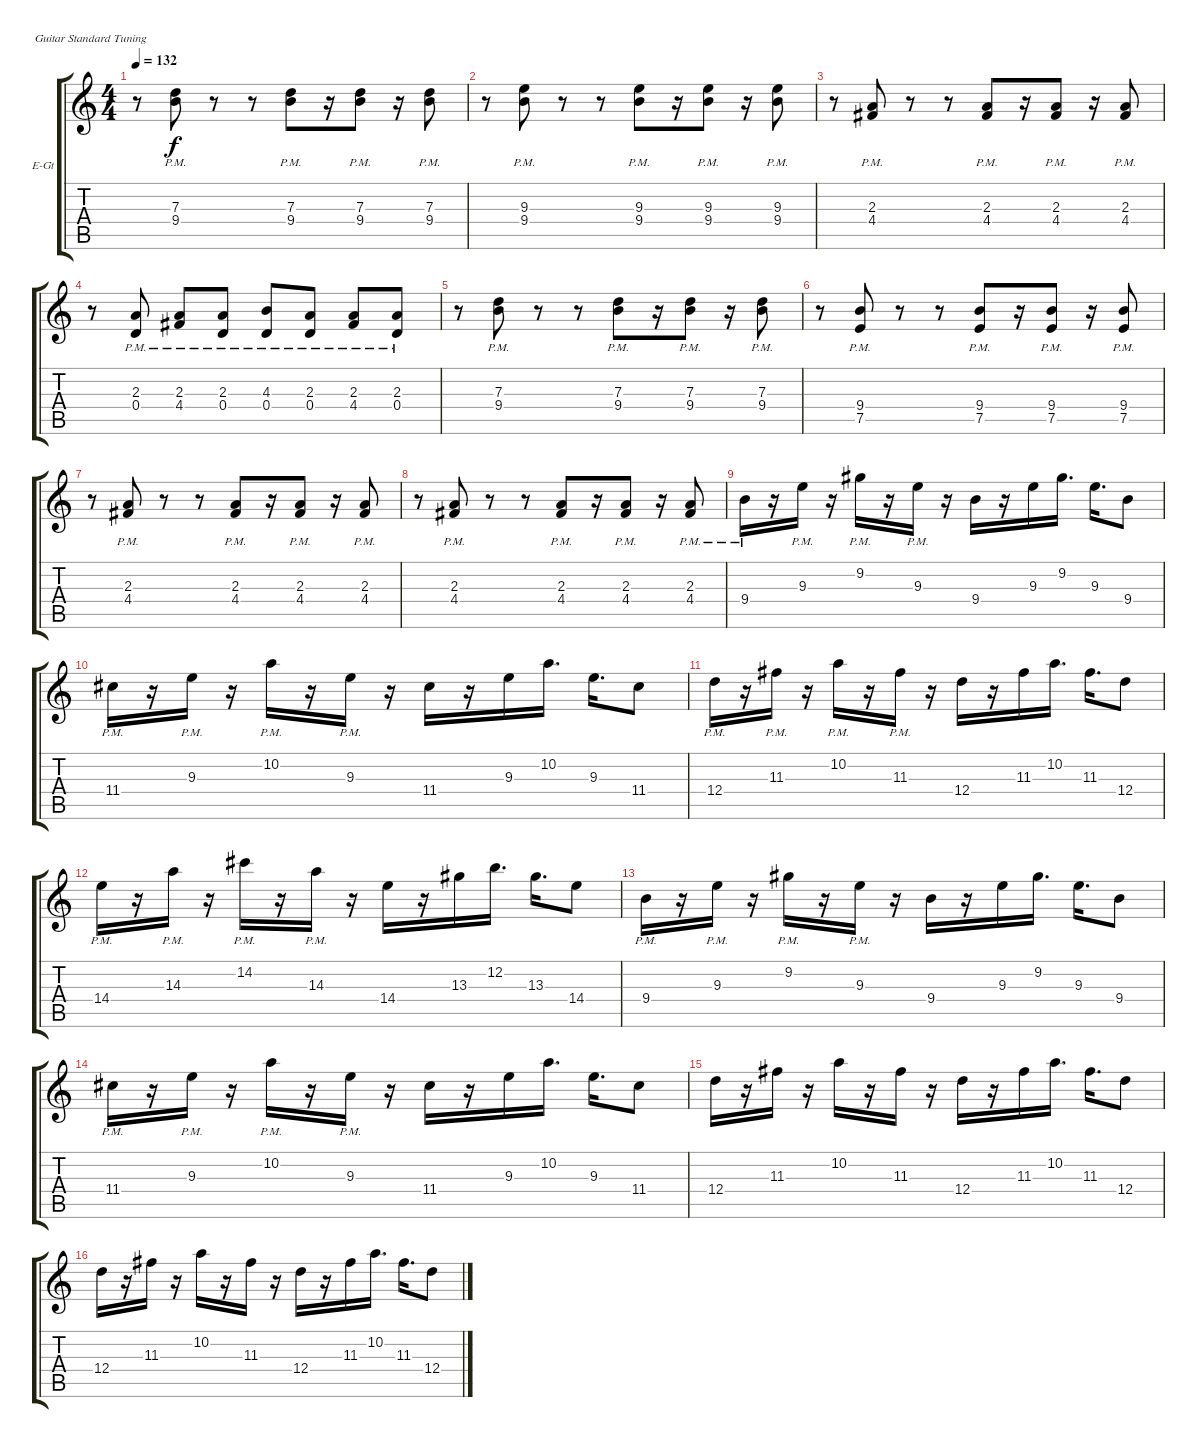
\defaultSystemsLayout 4
\bracketExtendMode groupsimilarinstruments
\firstSystemTrackNameOrientation horizontal
\otherSystemsTrackNameOrientation horizontal
\track ("Nick Valensi" "E-Gt") {instrument overdrivenguitar}
\staff {score tabs}
\tuning (E4 B3 G3 D3 A2 E2)
\ts (4 4)
\tempo 132
\clef g2
\ks c
r.8{dy f} (7.3{pm} 9.4{pm}).8 r.8 r.8 (7.3{pm} 9.4{pm}).8 r.16 (7.3{pm} 9.4{pm}).8 r.16 (7.3{pm} 9.4{pm}).8 |
r.8 (9.4{pm} 9.3{pm}).8 r.8 r.8 (9.4{pm} 9.3{pm}).8 r.16 (9.4{pm} 9.3{pm}).8 r.16 (9.4{pm} 9.3{pm}).8 |
r.8 (2.3{pm} 4.4{pm}).8 r.8 r.8 (2.3{pm} 4.4{pm}).8 r.16 (2.3{pm} 4.4{pm}).8 r.16 (2.3{pm} 4.4{pm}).8 |
r.8 (0.4{pm} 2.3{pm}).8 (4.4{pm} 2.3{pm}).8 (0.4{pm} 2.3{pm}).8 (4.3{pm} 0.4{pm}).8 (2.3{pm} 0.4{pm}).8 (4.4{pm} 2.3{pm}).8 (0.4{pm} 2.3{pm}).8 |
r.8 (7.3{pm} 9.4{pm}).8 r.8 r.8 (7.3{pm} 9.4{pm}).8 r.16 (7.3{pm} 9.4{pm}).8 r.16 (7.3{pm} 9.4{pm}).8 |
r.8 (9.4{pm} 7.5{pm}).8 r.8 r.8 (9.4{pm} 7.5{pm}).8 r.16 (9.4{pm} 7.5{pm}).8 r.16 (9.4{pm} 7.5{pm}).8 |
r.8 (2.3{pm} 4.4{pm}).8 r.8 r.8 (2.3{pm} 4.4{pm}).8 r.16 (2.3{pm} 4.4{pm}).8 r.16 (2.3{pm} 4.4{pm}).8 |
r.8 (2.3{pm} 4.4{pm}).8 r.8 r.8 (2.3{pm} 4.4{pm}).8 r.16 (2.3{pm} 4.4{pm}).8 r.16 (2.3{pm} 4.4{pm}).8 |
9.4{pm}.16 r.16 9.3{pm}.16 r.16 9.2{pm}.16 r.16 9.3{pm}.16 r.16 9.4.16 r.16 9.3.16 9.2.16{d} 9.3.16{d} 9.4.8 |
11.4{pm}.16 r.16 9.3{pm}.16 r.16 10.2{pm}.16 r.16 9.3{pm}.16 r.16 11.4.16 r.16 9.3.16 10.2.16{d} 9.3.16{d} 11.4.8 |
12.4{pm}.16 r.16 11.3{pm}.16 r.16 10.2{pm}.16 r.16 11.3{pm}.16 r.16 12.4.16 r.16 11.3.16 10.2.16{d} 11.3.16{d} 12.4.8 |
14.4{pm}.16 r.16 14.3{pm}.16 r.16 14.2{pm}.16 r.16 14.3{pm}.16 r.16 14.4.16 r.16 13.3.16 12.2.16{d} 13.3.16{d} 14.4.8 |
9.4{pm}.16 r.16 9.3{pm}.16 r.16 9.2{pm}.16 r.16 9.3{pm}.16 r.16 9.4.16 r.16 9.3.16 9.2.16{d} 9.3.16{d} 9.4.8 |
11.4{pm}.16 r.16 9.3{pm}.16 r.16 10.2{pm}.16 r.16 9.3{pm}.16 r.16 11.4.16 r.16 9.3.16 10.2.16{d} 9.3.16{d} 11.4.8 |
12.4.16 r.16 11.3.16 r.16 10.2.16 r.16 11.3.16 r.16 12.4.16 r.16 11.3.16 10.2.16{d} 11.3.16{d} 12.4.8 |
12.4.16 r.16 11.3.16 r.16 10.2.16 r.16 11.3.16 r.16 12.4.16 r.16 11.3.16 10.2.16{d} 11.3.16{d} 12.4.8
